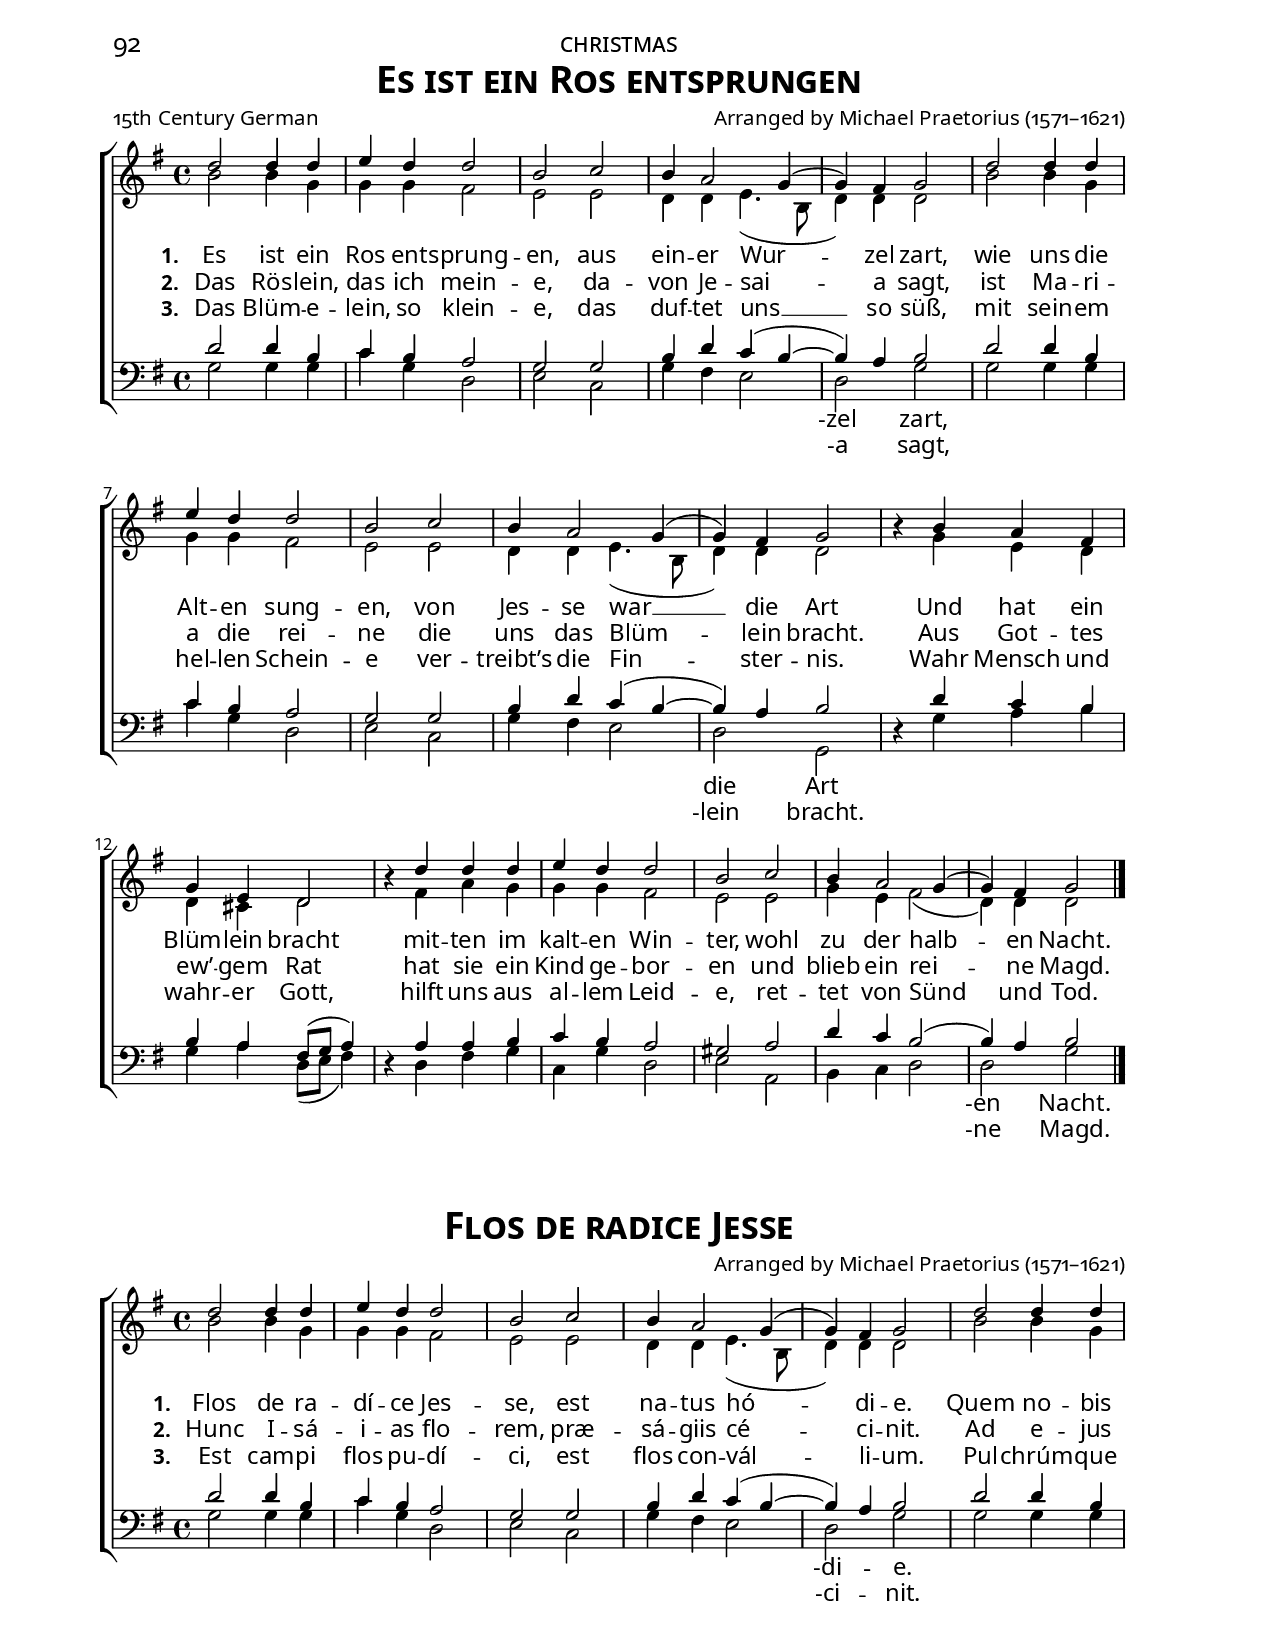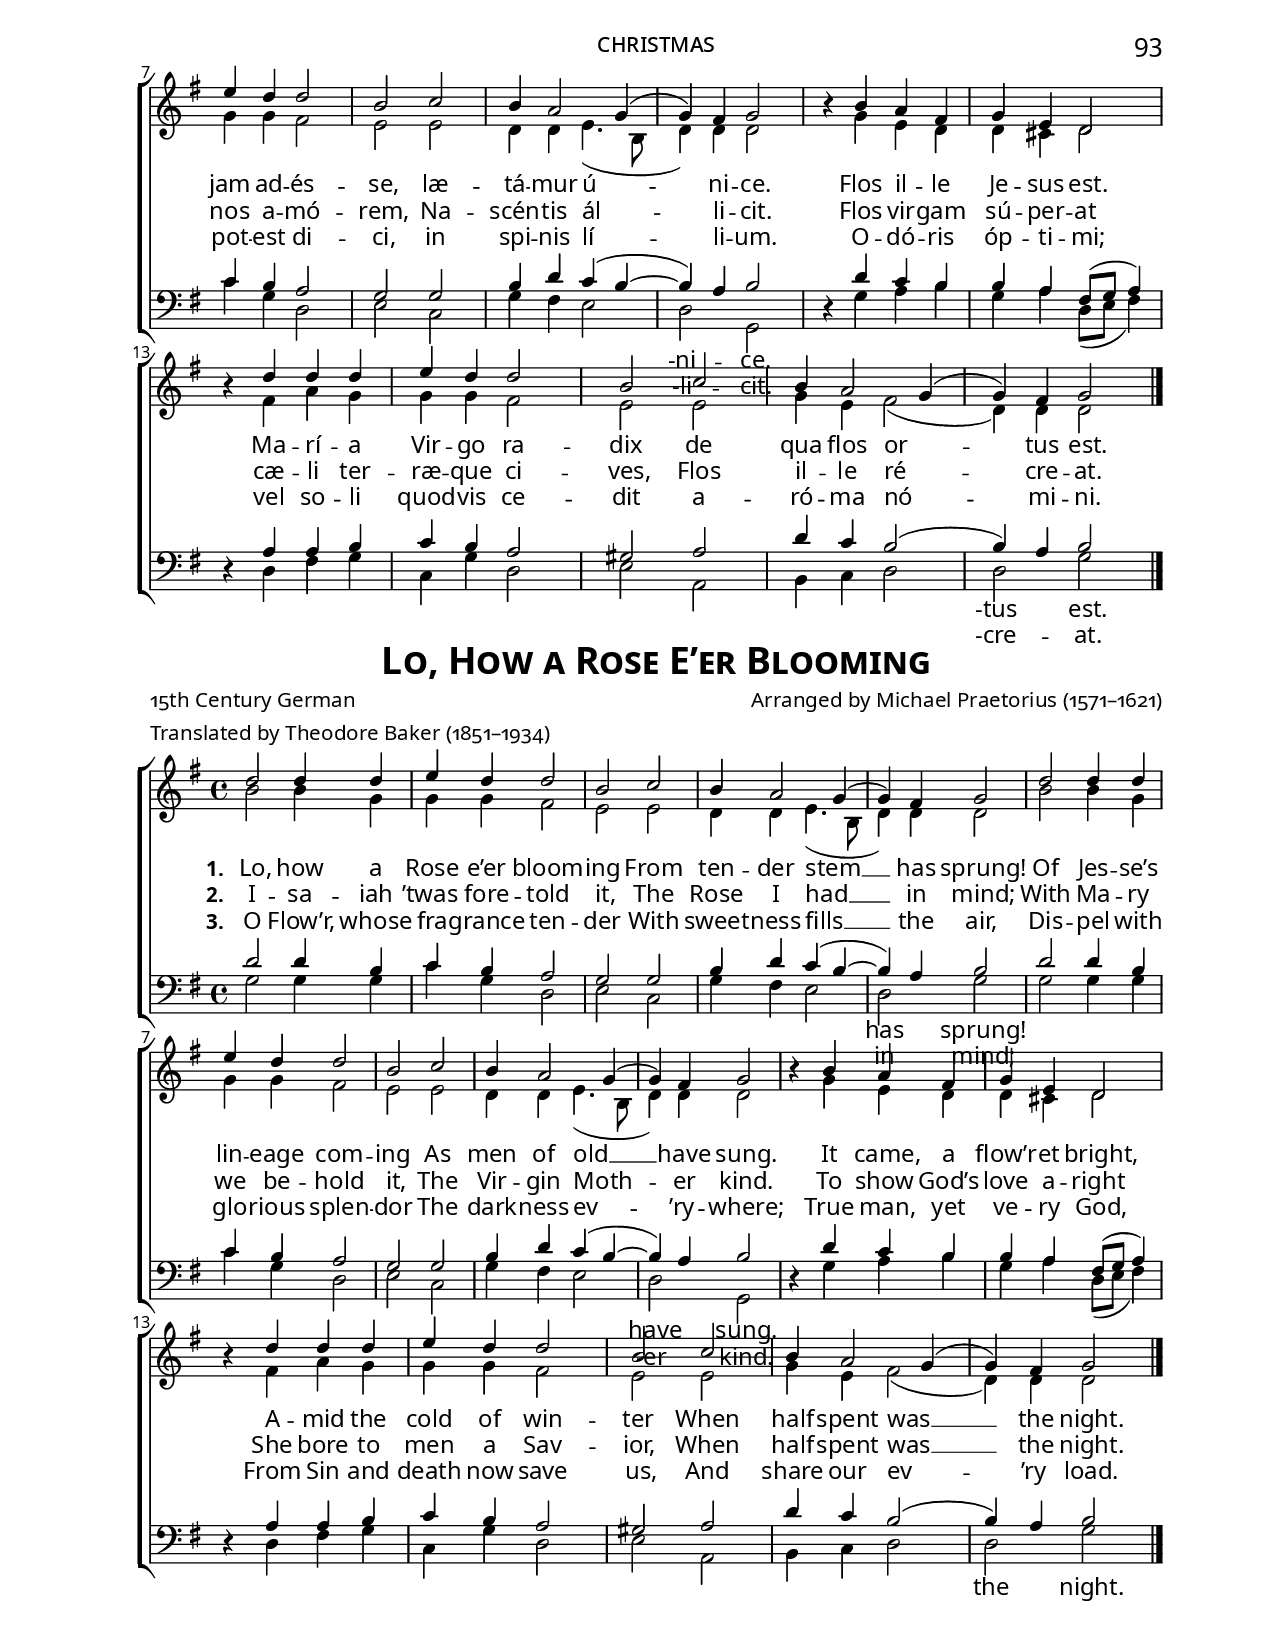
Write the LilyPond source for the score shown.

\version "2.14.2"
\include "util.ly"
\header {
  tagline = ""%\markup { "from" \concat{\italic "HymnsAndCarolsOfChristmas.com"}}
}
\paper {
  print-all-headers = ##t
  paper-height = 11\in
  paper-width = 8.5\in
  indent = 0\in
  %system-system-spacing = #'((basic-distance . 10) (padding . 0))
  system-system-spacing =
    #'((basic-distance . 0)
       (minimum-distance . 0)
       (padding . -12)
       (stretchability . 100))
  %markup-system-spacing =
  %  #'((basic-distance . 0)
  %     (minimum-distance . 0)
  %     (padding . -5)
  %     (stretchability . 100))
  score-markup-spacing =
    #'((basic-distance . 0)
       (minimum-distance . 0)
       (padding . -2)
       (stretchability . 100))
%{IF_LESSER
  markup-system-spacing #'stretchability = 50
  top-markup-spacing #'stretchability = 30
  last-bottom-spacing #'stretchability = 60
%}%END_IF_LESSER
  ragged-last-bottom = ##f
  ragged-bottom = ##f
  two-sided = ##t
  inner-margin = 1\in
  outer-margin = 0.75\in
  top-margin = 0.26\in
  bottom-margin = 0.25\in
  first-page-number = #092
  print-first-page-number = ##t
  headerLine = \markup{\override #'(font-name . "Garamond Premier Pro") \smallCapsOldStyle"christmas"}
  oddHeaderMarkup = \markup\fill-line{
     \override #'(font-name . "Garamond Premier Pro")\abs-fontsize #12.5
     \combine 
        \fill-line{"" \on-the-fly #print-page-number-check-first
        \oldStylePageNum""
        }
        \fill-line{\headerLine}
  }
  evenHeaderMarkup = \markup {
     \override #'(font-name . "Garamond Premier Pro")\abs-fontsize #12.5
     \combine
        \on-the-fly #print-page-number-check-first
        \oldStylePageNum""
        \fill-line{\headerLine}
  }
}
#(set-global-staff-size 18) \paper{ #(define fonts (make-pango-font-tree "Garamond Premier Pro" "Garamond Premier Pro" "Garamond Premier Pro" (/ 18 20))) }
global = {
  \key g \major
  \time 4/4
  \override DynamicLineSpanner #'staff-padding = #0.0
  \override DynamicLineSpanner #'Y-extent = #'(-1 . 1)
}

sopMusic = \relative c'' {
  d2 d4 d |
  e d d2 |
  b c |
  b4 a2 g4( |
  
  g) fis g2 |
  d' d4 d |
  e d d2 |
  b c |
  
  b4 a2 g4( |
  g) fis g2 |
  b4\rest b4 a fis |
  g e d2 |
  
  b'4\rest d4 d d |
  e d d2 |
  b c |
  b4\! a2 g4( |
  g) fis g2 \bar "|."
}
sopWords = \lyricmode {
  
}

altoMusic = \relative c'' {
  b2 b4 g |
  g g fis2 |
  e e |
  d4 d e4.( b8 |
  
  d4) d4 d2 |
  b'2 b4 g |
  g g fis2 |
  e e |
  
  d4 d e4.( b8 |
  d4) d d2 |
  s4 g e d |
  d cis d2 |
  
  s4 fis a g |
  g g fis2 |
  e e |
  g4 e fis2( |
  d4) d d2 \bar "|."
}
altoWords = \lyricmode {
  \dropLyricsV
  \set stanza = #"1. "
  Es ist ein Ros ent -- sprung -- en,
  aus ein -- er Wur -- zel zart,
  wie uns die Alt -- en sung -- en,
  von Jes -- se war __ die Art
  Und hat ein Blüm -- lein bracht
  mit -- ten im kalt -- en Win -- ter,
  wohl zu der halb -- en Nacht.
}
altoWordsII = \lyricmode {
  \dropLyricsV
  \set stanza = #"2. "
  Das Rös -- lein, das ich mein -- e,
  da -- von Je -- sai -- a sagt,
  ist Ma -- ri -- a die rei -- ne
  die uns das Blüm -- lein bracht.
  Aus Got -- tes ew’ -- gem Rat
  hat sie ein Kind ge -- bor -- en
  und blieb ein rei -- ne Magd.
}
altoWordsIII = \lyricmode {
  \dropLyricsV
  \set stanza = #"3. "
  Das Blüm -- e -- lein, so klein -- e,
  das duf -- tet uns __ so süß,
  mit sein -- em hel -- len Schein -- e
  ver -- treibt’s die Fin -- ster -- nis.
  Wahr Mensch und wahr -- er Gott,
  hilft uns aus al -- lem Leid -- e,
  ret -- tet von Sünd und Tod.
}
altoWordsIV = \lyricmode {
}
altoWordsV = \lyricmode {
}
altoWordsVI = \lyricmode {
}
tenorMusic = \relative c' {
  d2 d4 b |
  c b a2 |
  g g |
  b4 d c( b~ |
  
  b) a b2 |
  d d4 b |
  c b a2 |
  g g |
  
  b4 d c( b~ |
  b) a b2 |
  s4 d4 c b |
  b a fis8[( g] a4) |
  
  s4 a4 a b |
  c b a2 |
  gis a |
  d4 c b2( |
  b4) a b2 \bar "|."
}
tenorWords = \lyricmode {

}

bassMusic = \relative c {
  g'2 g4 g |
  c g d2 |
  e c |
  g'4 fis e2 |
  
  d2 g |
  g g4 g |
  c g d2 |
  e c |
  
  g'4 fis e2 |
  d g, |
  d'4\rest g a b |
  g a d,8[( e] fis4) |
  
  d4\rest d fis g |
  c, g' d2 |
  e a, |
  b4 c d2 |
  d g \bar "|."
}
bassWords = \lyricmode {
  \repeat unfold 11 { \skip 1 }
  -zel zart,
  \repeat unfold 11 { \skip 1 }
  die Art
  \repeat unfold 17 { \skip 1 }
  -en Nacht.
}
bassWordsII = \lyricmode {
  \repeat unfold 11 { \skip 1 }
  -a sagt,
  \repeat unfold 11 { \skip 1 }
  -lein bracht.
  \repeat unfold 17 { \skip 1 }
  -ne Magd.
}
bassWordsIII = \lyricmode {
  \repeat unfold 11 { \skip 1 }
  so süß,
  \repeat unfold 11 { \skip 1 }
  -ster -- nis.
  \repeat unfold 17 { \skip 1 }
  und Tod.
}

pianoRH = \relative c' {
  
}
pianoLH = \relative c' {
  
}

\score {
  <<
   \new ChoirStaff <<
%    \new Lyrics = sopranos \with { \override VerticalAxisGroup #'nonstaff-relatedstaff-spacing = #'((basic-distance . 1)) }
    \new Staff = women <<
      \new Voice = "sopranos" { \voiceOne << \global \sopMusic >> }
      \new Voice = "altos" { \voiceTwo << \global \altoMusic >> }
    >>
    \new Lyrics \with { alignAboveContext = #"women" \override VerticalAxisGroup #'nonstaff-relatedstaff-spacing = #'((basic-distance . 1))} \lyricsto "sopranos" \sopWords
    \new Lyrics = "altosVI"  \with { alignBelowContext = #"women" } \lyricsto "altos" \altoWordsVI
    \new Lyrics = "altosV"  \with { alignBelowContext = #"women" } \lyricsto "altos" \altoWordsV
    \new Lyrics = "altosIV"  \with { alignBelowContext = #"women" } \lyricsto "altos" \altoWordsIV
    \new Lyrics = "altosIII"  \with { alignBelowContext = #"women" } \lyricsto "altos" \altoWordsIII
    \new Lyrics = "altosII"  \with { alignBelowContext = #"women" } \lyricsto "altos" \altoWordsII
    \new Lyrics = "altos"  \with { alignBelowContext = #"women" \override VerticalAxisGroup #'nonstaff-relatedstaff-spacing = #'((basic-distance . 1)) } \lyricsto "altos" \altoWords
   \new Staff = men <<
      \clef bass
      \new Voice = "tenors" { \voiceOne << \global \tenorMusic >> }
      \new Voice = "basses" { \voiceTwo << \global \bassMusic >> }
    >>
    \new Lyrics \with { alignAboveContext = #"men" \override VerticalAxisGroup #'nonstaff-relatedstaff-spacing = #'((padding . 0.2)) } \lyricsto "tenors" \tenorWords
%{IF_LESSER
    \new Lyrics \with { alignBelowContext = #"men" \override VerticalAxisGroup #'nonstaff-relatedstaff-spacing = #'((basic-distance . 1)(padding . 0.2)) } \lyricsto "basses" \bassWordsIII
%}%END_IF_LESSER
    \new Lyrics \with { alignBelowContext = #"men" \override VerticalAxisGroup #'nonstaff-relatedstaff-spacing = #'((basic-distance . 1)(padding . 0.2)) } \lyricsto "basses" \bassWordsII
    \new Lyrics \with { alignBelowContext = #"men" \override VerticalAxisGroup #'nonstaff-relatedstaff-spacing = #'((basic-distance . 1)(padding . 0.2)) } \lyricsto "basses" \bassWords
  >>
%    \new PianoStaff << \new Staff { \new Voice { \pianoRH } } \new Staff { \clef "bass" \pianoLH } >>
  >>
  \layout {
  \context {
    \Lyrics
    \override LyricText #'font-size = #1.3
  }
    %#(layout-set-staff-size 15)
    %#(define fonts (make-pango-font-tree "Garamond Premier Pro" "Garamond Premier Pro" "Garamond Premier Pro" (/ 15 20)))
    \context {
      \Score
      %\override SpacingSpanner #'base-shortest-duration = #(ly:make-moment 1 8)
      %\override SpacingSpanner #'common-shortest-duration = #(ly:make-moment 1 4)
    }
    \context {
      % Remove all empty staves
      % \Staff \RemoveEmptyStaves \override VerticalAxisGroup #'remove-first = ##t
    }
    \context {
      \Lyrics
      \override LyricText #'X-offset = #center-on-word
    }
  }
  \header {
    title = \markup{\override #'(font-name . "Garamond Premier Pro Semibold"){ \abs-fontsize #18 \smallCapsOldStyle"Es ist ein Ros entsprungen"}}
    poet = \markup\oldStyleNum"15th Century German"
    composer = \markup\oldStyleNum"Arranged by Michael Praetorius (1571–1621)"
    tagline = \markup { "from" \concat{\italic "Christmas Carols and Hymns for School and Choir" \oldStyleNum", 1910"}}
  }
}








%IF_NOT_LESSER
global = {
  \key g \major
  \time 4/4
  \override DynamicLineSpanner #'staff-padding = #0.0
  \override DynamicLineSpanner #'Y-extent = #'(-1 . 1)
}

sopMusic = \relative c'' {
  d2 d4 d |
  e d d2 |
  b c |
  b4 a2 g4( |
  
  g) fis g2 |
  d' d4 d |
  e d d2 |
  b c |
  
  b4 a2 g4( |
  g) fis g2 |
  b4\rest b4 a fis |
  g e d2 |
  
  b'4\rest d4 d d |
  e d d2 |
  b c |
  b4 a2 g4( |
  g) fis g2 \bar "|."
}
sopWords = \lyricmode {
  
}

altoMusic = \relative c'' {
  b2 b4 g |
  g g fis2 |
  e e |
  d4 d e4.( b8 |
  
  d4) d4 d2 |
  b'2 b4 g |
  g g fis2 |
  e e |
  
  d4 d e4.( b8 |
  d4) d d2 |
  s4 g e d |
  d cis d2 |
  
  s4 fis a g |
  g g fis2 |
  e e |
  g4 e fis2( |
  d4) d d2 \bar "|."
}
altoWords = \lyricmode {
  \dropLyricsV
  \set stanza = #"1. "
  Flos de ra -- dí -- ce Jes -- se, est na -- tus hó -- di -- e.
  Quem no -- bis jam ad -- és -- se, læ -- tá -- mur ú -- ni -- ce.
  Flos il -- le Je -- sus est.
  Ma -- rí -- a Vir -- go ra -- dix de qua flos or -- tus est.
}
altoWordsII = \lyricmode {
  \dropLyricsV
  \set stanza = #"2. "
  Hunc I -- sá -- i -- as flo -- rem, præ -- sá -- giis cé -- ci -- nit.
  Ad e -- jus nos a -- mó -- rem, Na -- scén -- tis ál -- li -- cit.
  Flos vir -- gam sú -- per -- at
  cæ -- li ter -- ræ -- que ci -- ves, Flos il -- le ré -- cre -- at.
}
altoWordsIII = \lyricmode {
  \dropLyricsV
  \set stanza = #"3. "
  Est cam -- pi flos pu -- dí -- ci, est flos con -- vál -- li -- um.
  Pul -- chrúm -- que pot -- est di -- ci, in spi -- nis lí -- li -- um.
  O -- dó -- ris óp -- ti -- mi;
  vel so -- li quod -- vis ce -- dit a -- ró -- ma nó -- mi -- ni.
}
altoWordsIV = \lyricmode {
  \set stanza = #"4. "
%  Hic su -- o flos o -- dó -- re, fi -- dé -- les át -- tra -- hit. 
%  Di -- ví -- no mox a -- mó -- re, at -- trác -- tos ím -- bu -- it.
%  O flos o grá -- ti -- a:
%  ad te su -- spí -- ro, de te me sá -- ti -- a.
}
altoWordsV = \lyricmode {
}
altoWordsVI = \lyricmode {
}
tenorMusic = \relative c' {
  d2 d4 b |
  c b a2 |
  g g |
  b4 d c( b~ |
  
  b) a b2 |
  d d4 b |
  c b a2 |
  g g |
  
  b4 d c( b~ |
  b) a b2 |
  s4 d4 c b |
  b a fis8[( g] a4) |
  
  s4 a4 a b |
  c b a2 |
  gis a |
  d4 c b2( |
  b4) a b2 \bar "|."
}
tenorWords = \lyricmode {

}

bassMusic = \relative c {
  g'2 g4 g |
  c g d2 |
  e c |
  g'4 fis e2 |
  
  d2 g |
  g g4 g |
  c g d2 |
  e c |
  
  g'4 fis e2 |
  d g, |
  d'4\rest g a b |
  g a d,8[( e] fis4) |
  
  d4\rest d fis g |
  c, g' d2 |
  e a, |
  b4 c d2 |
  d g \bar "|."
}
bassWords = \lyricmode {
  \repeat unfold 11 { \skip 1 }
  -di -- e.
  \repeat unfold 11 { \skip 1 }
  -ni -- ce.
  \repeat unfold 17 { \skip 1 }
  -tus est.
}
bassWordsII = \lyricmode {
  \repeat unfold 11 { \skip 1 }
  -ci -- nit.
  \repeat unfold 11 { \skip 1 }
  -li -- cit.
  \repeat unfold 17 { \skip 1 }
  -cre -- at.
}

pianoRH = \relative c' {
  
}
pianoLH = \relative c' {
  
}

\score {
  <<
   \new ChoirStaff <<
%    \new Lyrics = sopranos \with { \override VerticalAxisGroup #'nonstaff-relatedstaff-spacing = #'((basic-distance . 1)) }
    \new Staff = women <<
      \new Voice = "sopranos" { \voiceOne << \global \sopMusic >> }
      \new Voice = "altos" { \voiceTwo << \global \altoMusic >> }
    >>
    \new Lyrics \with { alignAboveContext = #"women" \override VerticalAxisGroup #'nonstaff-relatedstaff-spacing = #'((basic-distance . 1))} \lyricsto "sopranos" \sopWords
    \new Lyrics = "altosVI"  \with { alignBelowContext = #"women" } \lyricsto "altos" \altoWordsVI
    \new Lyrics = "altosV"  \with { alignBelowContext = #"women" } \lyricsto "altos" \altoWordsV
    \new Lyrics = "altosIV"  \with { alignBelowContext = #"women" } \lyricsto "altos" \altoWordsIV
    \new Lyrics = "altosIII"  \with { alignBelowContext = #"women" } \lyricsto "altos" \altoWordsIII
    \new Lyrics = "altosII"  \with { alignBelowContext = #"women" } \lyricsto "altos" \altoWordsII
    \new Lyrics = "altos"  \with { alignBelowContext = #"women" \override VerticalAxisGroup #'nonstaff-relatedstaff-spacing = #'((basic-distance . 1)) } \lyricsto "altos" \altoWords
   \new Staff = men <<
      \clef bass
      \new Voice = "tenors" { \voiceOne << \global \tenorMusic >> }
      \new Voice = "basses" { \voiceTwo << \global \bassMusic >> }
    >>
    \new Lyrics \with { alignAboveContext = #"men" \override VerticalAxisGroup #'nonstaff-relatedstaff-spacing = #'((basic-distance . 1)(padding . 0.2)) } \lyricsto "tenors" \tenorWords
    \new Lyrics \with { alignBelowContext = #"men" \override VerticalAxisGroup #'nonstaff-relatedstaff-spacing = #'((basic-distance . 1)(padding . 0.2)) } \lyricsto "basses" \bassWordsII
    \new Lyrics \with { alignBelowContext = #"men" \override VerticalAxisGroup #'nonstaff-relatedstaff-spacing = #'((basic-distance . 1)(padding . 0.2)) } \lyricsto "basses" \bassWords
  >>
%    \new PianoStaff << \new Staff { \new Voice { \pianoRH } } \new Staff { \clef "bass" \pianoLH } >>
  >>
  \layout {
  \context {
    \Lyrics
    \override LyricText #'font-size = #1.3
  }
    #(define fonts (make-pango-font-tree "Garamond Premier Pro" "Garamond Premier Pro" "Garamond Premier Pro" (/ 18 20)))
    \context {
      \Score
      \override SpacingSpanner #'base-shortest-duration = #(ly:make-moment 1 2)
      \override SpacingSpanner #'common-shortest-duration = #(ly:make-moment 1 2)
    }
    \context {
      % Remove all empty staves
      % \Staff \RemoveEmptyStaves \override VerticalAxisGroup #'remove-first = ##t
    }
%6.14g    \context { \Lyrics \override LyricText #'font-size = #0.6 }
%6x9 \context {\Lyrics\override LyricText #'font-size = #1.2 }
    \context {
      \Lyrics
      \override LyricText #'X-offset = #center-on-word
    }
  }
  \header {
    title = \markup{\override #'(font-name . "Garamond Premier Pro Semibold"){ \abs-fontsize #18 \smallCapsOldStyle"Flos de radice Jesse"}}
    composer = \markup\oldStyleNum"Arranged by Michael Praetorius (1571–1621)"
    %tagline = \markup { "from" \italic {HymnsAndCarolsOfChristmas.com}}
  }
}
%END_IF_NOT_LESSER







global = {
  \key g \major
  \time 4/4
  \override DynamicLineSpanner #'staff-padding = #0.0
  \override DynamicLineSpanner #'Y-extent = #'(-1 . 1)
}

sopMusic = \relative c'' {
  d2 d4 d |
  e d d2 |
  b c |
  b4 a2 g4( |
  
  g) fis g2 |
  d' d4 d |
  e d d2 |
  b c |
  
  b4 a2 g4( |
  g) fis g2 |
  b4\rest b4 a fis |
  g e d2 |
  
  b'4\rest d4 d d |
  e d d2 |
  b c |
  b4 a2 g4( |
  g) fis g2 \bar "|."
}
sopWords = \lyricmode {
  
}

altoMusic = \relative c'' {
  b2 b4 g |
  g g fis2 |
  e e |
  d4 d e4.( b8 |
  
  d4) d4 d2 |
  b'2 b4 g |
  g g fis2 |
  e e |
  
  d4 d e4.( b8 |
  d4) d d2 |
  s4 g e d |
  d cis d2 |
  
  s4 fis a g |
  g g fis2 |
  e e |
  g4 e fis2( |
  d4) d d2 \bar "|."
}
altoWords = \lyricmode {
  \dropLyricsV
  \set stanza = #"1. "
  Lo, how a Rose e’er bloom -- ing
  From ten -- der stem __ has sprung!
  Of Jes -- se’s lin -- eage com -- ing
  As men of old __ have sung.
  It came, a flow’r -- et bright,
  A -- mid the cold of win -- ter
  When half -- spent was __ the night.
}
altoWordsII = {
  \dropLyricsV
  \set stanza = \markup{"2. "}
  \lyricmode {
    I -- sa -- iah ’twas fore -- told it,
    The Rose I had __ in mind;
    With Ma -- ry we be -- hold it,
    The Vir -- gin Moth -- er kind.
    To show God’s love a -- right
    She bore to men a Sav -- ior,
    When half -- spent was __ the night.
  }
}
altoWordsIII = \lyricmode {
  \dropLyricsV
  \set stanza = #"3. "
  O Flow’r, whose fra -- grance ten -- der
  With sweet -- ness fills __ the air,
  Dis -- pel with glo -- rious splen -- dor
  The dark -- ness ev -- ’ry -- where;
  True man, yet ve -- ry God,
  From Sin and death now save us,
  And share our ev -- ’ry load.
}
altoWordsIV = \lyricmode {
}
altoWordsV = \lyricmode {
}
altoWordsVI = \lyricmode {
}
tenorMusic = \relative c' {
  d2 d4 b |
  c b a2 |
  g g |
  b4 d c( b~ |
  
  b) a b2 |
  d d4 b |
  c b a2 |
  g g |
  
  b4 d c( b~ |
  b) a b2 |
  s4 d4 c b |
  b a fis8[( g] a4) |
  
  s4 a4 a b |
  c b a2 |
  gis a |
  d4 c b2( |
  b4) a b2 \bar "|."
}
tenorWords = \lyricmode {

}

bassMusic = \relative c {
  g'2 g4 g |
  c g d2 |
  e c |
  g'4 fis e2 |
  
  d2 g |
  g g4 g |
  c g d2 |
  e c |
  
  g'4 fis e2 |
  d g, |
  d'4\rest g a b |
  g a d,8[( e] fis4) |
  
  d4\rest d fis g |
  c, g' d2 |
  e a, |
  b4 c d2 |
  d g \bar "|."
}
bassWords = \lyricmode {
  \repeat unfold 11 { \skip 1 }
  has sprung!
  \repeat unfold 11 { \skip 1 }
  have sung.
  \repeat unfold 17 { \skip 1 }
  the night.
}
bassWordsII = \lyricmode {
  \repeat unfold 11 { \skip 1 }
  in mind;
  \repeat unfold 11 { \skip 1 }
  -er kind.
%{IF_LESSER
  \repeat unfold 17 { \skip 1 }
  the night.
%}%END_IF_LESSER
}
bassWordsIII = \lyricmode {
  \repeat unfold 11 { \skip 1 }
  the air,
  \repeat unfold 11 { \skip 1 }
  ’ry -- where;
  \repeat unfold 17 { \skip 1 }
  ’ry load.
}

pianoRH = \relative c' {
  
}
pianoLH = \relative c' {
  
}

\score {
  <<
   \new ChoirStaff <<
%    \new Lyrics = sopranos \with { \override VerticalAxisGroup #'nonstaff-relatedstaff-spacing = #'((basic-distance . 1)) }
    \new Staff = women <<
      \new Voice = "sopranos" { \voiceOne << \global \sopMusic >> }
      \new Voice = "altos" { \voiceTwo << \global \altoMusic >> }
    >>
    \new Lyrics \with { alignAboveContext = #"women" \override VerticalAxisGroup #'nonstaff-relatedstaff-spacing = #'((basic-distance . 1))} \lyricsto "sopranos" \sopWords
    \new Lyrics = "altosVI"  \with { alignBelowContext = #"women" } \lyricsto "altos" \altoWordsVI
    \new Lyrics = "altosV"  \with { alignBelowContext = #"women" } \lyricsto "altos" \altoWordsV
    \new Lyrics = "altosIV"  \with { alignBelowContext = #"women" } \lyricsto "altos" \altoWordsIV
    \new Lyrics = "altosIII"  \with { alignBelowContext = #"women" } \lyricsto "altos" \altoWordsIII
    \new Lyrics = "altosII"  \with { alignBelowContext = #"women" } \lyricsto "altos" \altoWordsII
    \new Lyrics = "altos"  \with { alignBelowContext = #"women" \override VerticalAxisGroup #'nonstaff-relatedstaff-spacing = #'((basic-distance . 1)) } \lyricsto "altos" \altoWords
   \new Staff = men <<
      \clef bass
      \new Voice = "tenors" { \voiceOne << \global \tenorMusic >> }
      \new Voice = "basses" { \voiceTwo << \global \bassMusic >> }
    >>
    \new Lyrics \with { alignAboveContext = #"men" \override VerticalAxisGroup #'nonstaff-relatedstaff-spacing = #'((basic-distance . 1)(padding . 0.2)) } \lyricsto "tenors" \tenorWords
%{IF_LESSER
    \new Lyrics \with { alignBelowContext = #"men" \override VerticalAxisGroup #'nonstaff-relatedstaff-spacing = #'((basic-distance . 1)(padding . 0.2)) } \lyricsto "basses" \bassWordsIII
%}%END_IF_LESSER
    \new Lyrics \with { alignBelowContext = #"men" \override VerticalAxisGroup #'nonstaff-relatedstaff-spacing = #'((basic-distance . 1)(padding . 0.2)) } \lyricsto "basses" \bassWordsII
    \new Lyrics \with { alignBelowContext = #"men" \override VerticalAxisGroup #'nonstaff-relatedstaff-spacing = #'((basic-distance . 1)(padding . 0.2)) } \lyricsto "basses" \bassWords
  >>
%    \new PianoStaff << \new Staff { \new Voice { \pianoRH } } \new Staff { \clef "bass" \pianoLH } >>
  >>
  \layout {
  \context {
    \Lyrics
    \override LyricText #'font-size = #1.3
  }
    %#(layout-set-staff-size 15)
    %#(define fonts (make-pango-font-tree "Garamond Premier Pro" "Garamond Premier Pro" "Garamond Premier Pro" (/ 15 20)))
    \context {
      \Score
      %\override SpacingSpanner #'base-shortest-duration = #(ly:make-moment 1 8)
      %\override SpacingSpanner #'common-shortest-duration = #(ly:make-moment 1 4)
    }
    \context {
      % Remove all empty staves
      % \Staff \RemoveEmptyStaves \override VerticalAxisGroup #'remove-first = ##t
    }
    \context {
      \Lyrics
      \override LyricText #'X-offset = #center-on-word
    }
  }
  \header {
    title = \markup{\override #'(font-name . "Garamond Premier Pro Semibold"){ \abs-fontsize #18 \smallCapsOldStyle"Lo, How a Rose E’er Blooming"}}
    poet = \markup\oldStyleNum"15th Century German"
    meter = \markup\oldStyleNum"Translated by Theodore Baker (1851–1934)"
    composer = \markup\oldStyleNum"Arranged by Michael Praetorius (1571–1621)"
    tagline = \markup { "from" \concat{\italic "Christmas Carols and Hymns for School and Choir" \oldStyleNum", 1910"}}
  }
}

